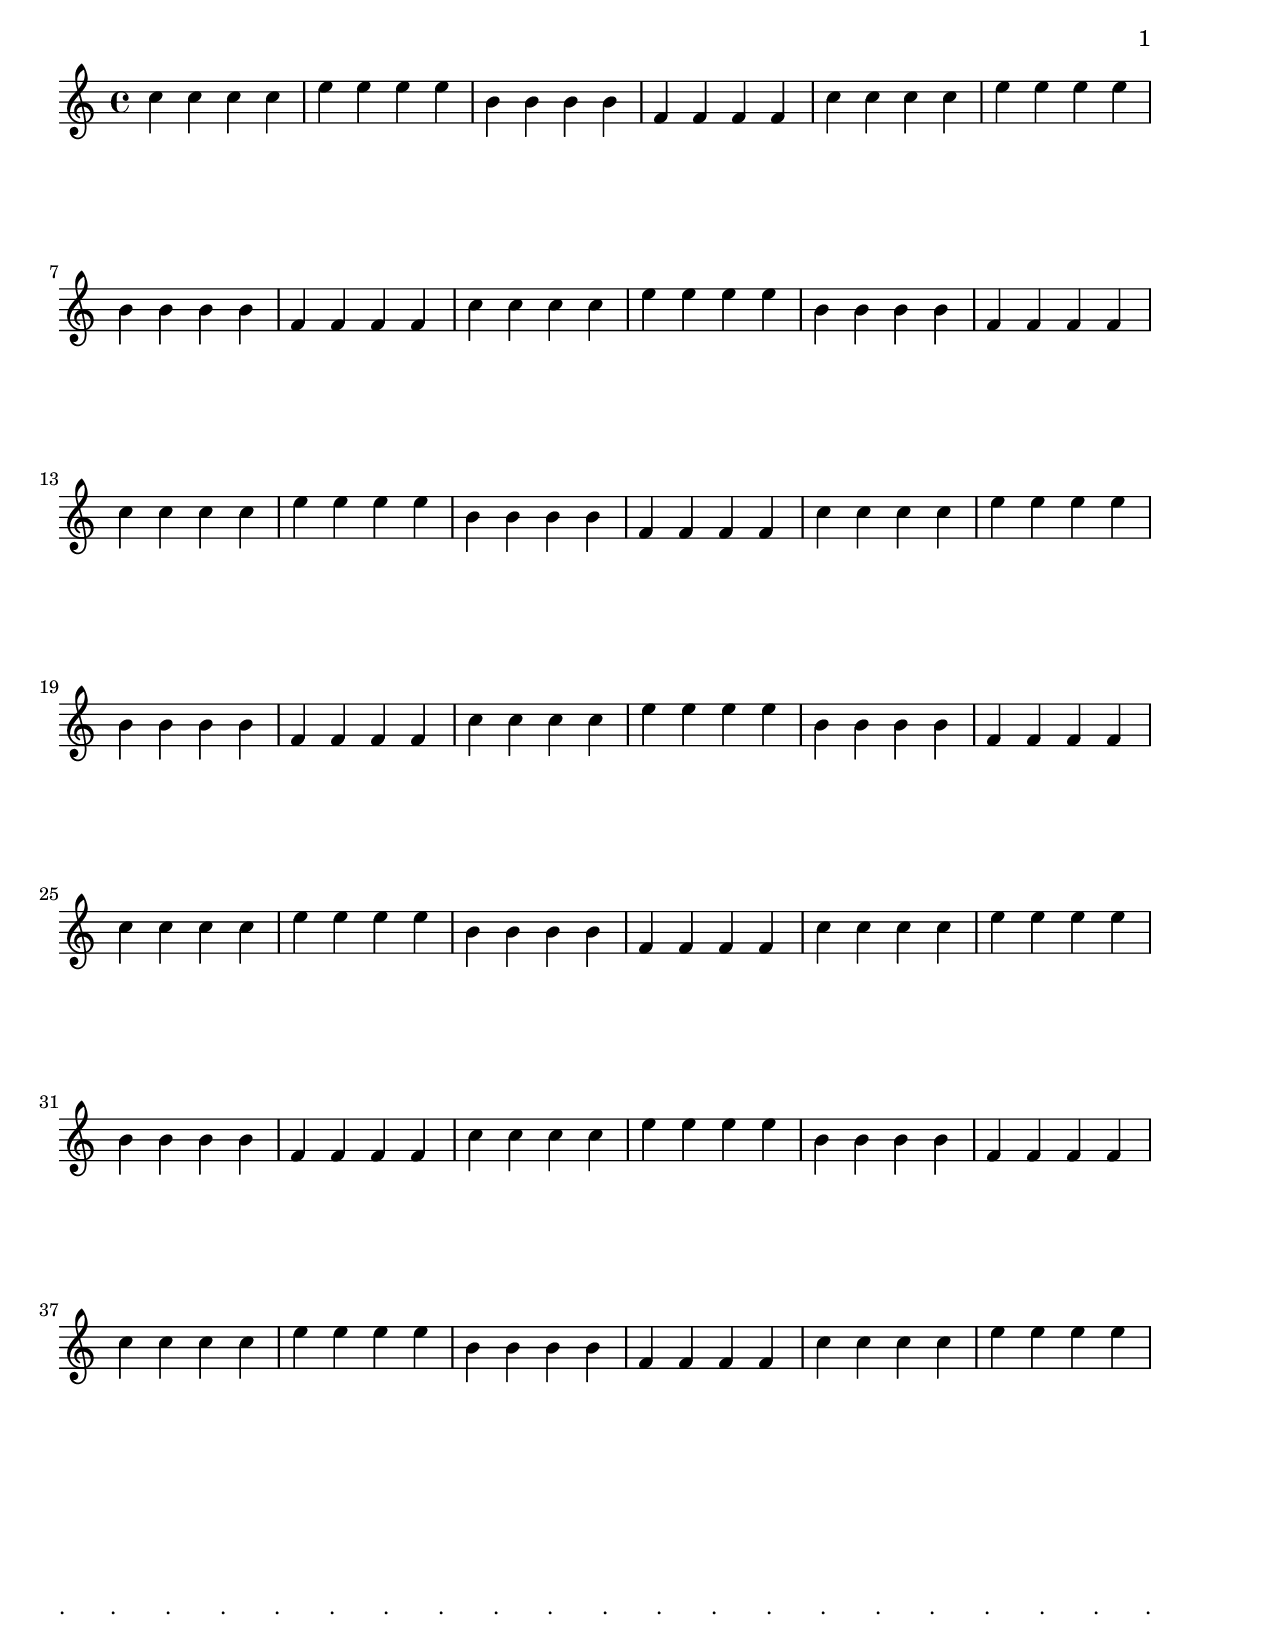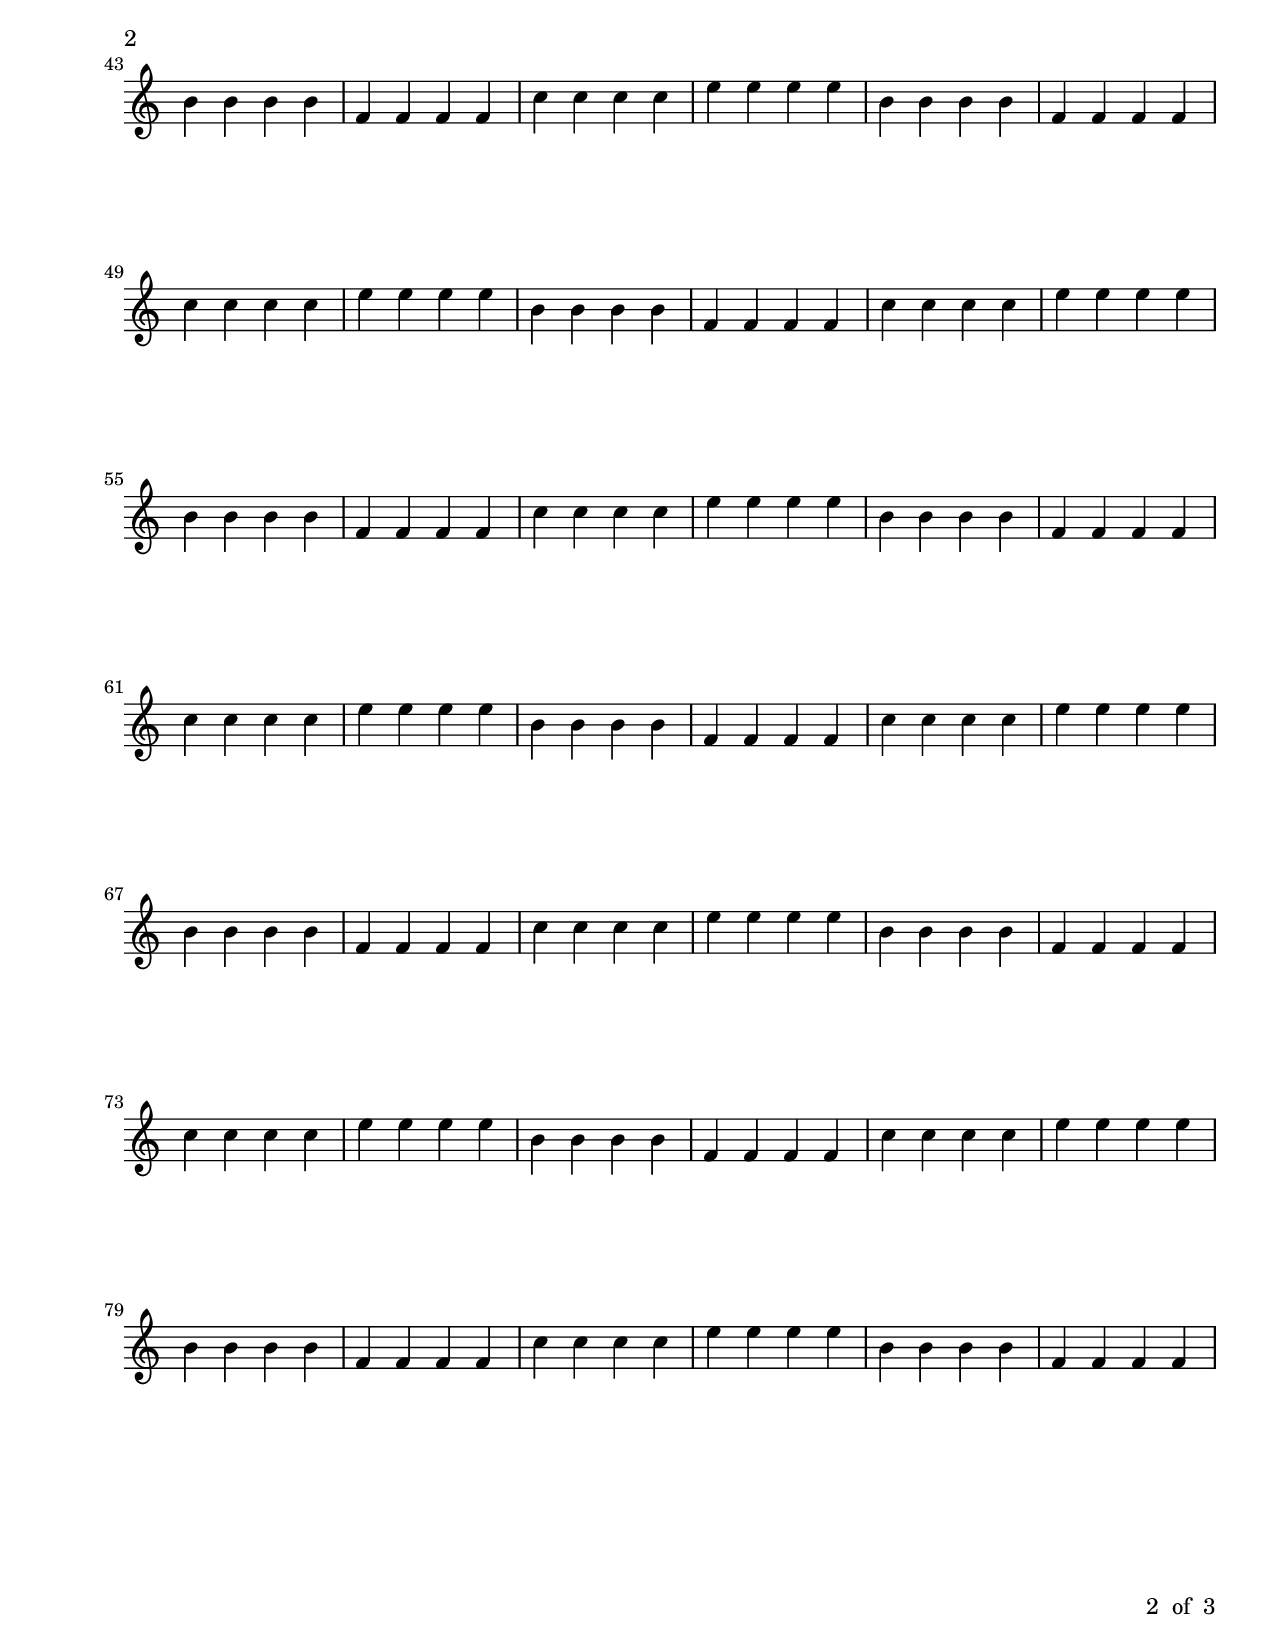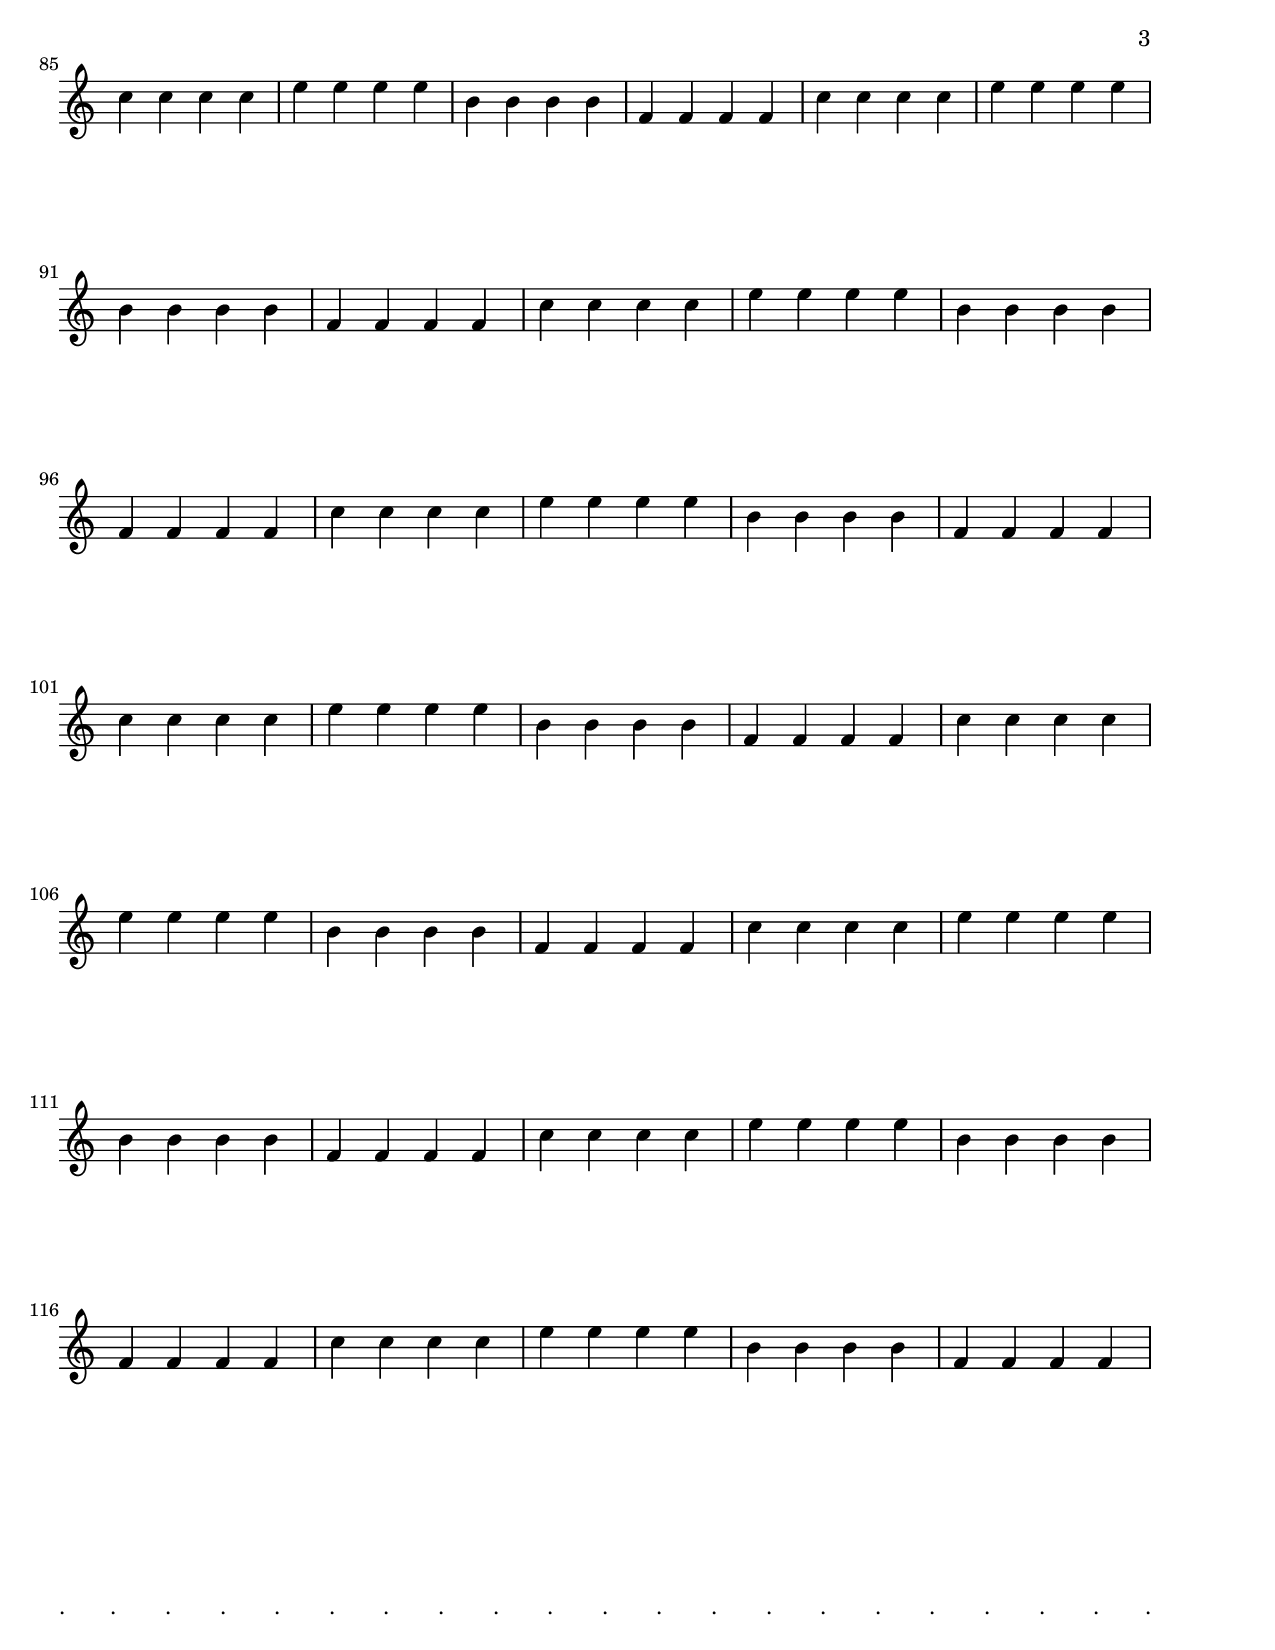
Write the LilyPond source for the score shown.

\version "2.15.34" 
\paper  {
  #(set-paper-size "letter")
  %%{
  system-system-spacing =
    #'((basic-distance . 8)
      (minimum-distance . 5)
      (padding . 1)
      (stretchability . 0))
  indent = #(* mm 0)
  interscoreline = 8\mm
  between-system-space =5\mm
  ragged-bottom = ##t 
  print-first-page-number = ##t
  line-width = #(* in 7.5)
  %line-width = 7.5 \in
  
two-sided=##t
binding-offset = 40\mm
inner-margin =  0.75\in
outer-margin = 0.25\in
markup-system-spacing = #'((basic-distance . 10) (minimum-distance . 10)
(padding . 2) (stretchability . 3))
system-system-spacing = #'((basic-distance . 20) (minimum-distance . 20)
(padding . 2) (stretchability . 3))

  systems-per-page=7
 
  top-system-spacing #'basic-distance = #7
  top-markup-spacing #'basic-distance = #5
  last-bottom-spacing #'basic-distance = #10
  
  top-system-spacing #'stretchability = #50
  top-markup-spacing #'stretchability = #30
  last-bottom-spacing #'stretchability = #40
  
  markup-system-spacing #'stretchability = #40
%}
%%{
   oddFooterMarkup = \markup {
     \fill-line { . . . . . . . . . . . . . . . . . . . . . }
     \column {
       \fill-line {
         \line { \fromproperty #'header:title }
          \line { 	 
           \on-the-fly #print-page-number-check-first
           \fromproperty #'page:page-number-string
           " of " \concat   { \page-ref #'lastPage "0" "?"}
         }
       }
     }
   }
   evenFooterMarkup = \markup {  
   	 \column {
   	  \fill-line {
   	  \line { \fromproperty #'header:title }	  
           \line {
           \on-the-fly #print-page-number-check-first
           \fromproperty #'page:page-number-string
           " of " \concat { \page-ref #'lastPage "0" "?"}
         }
       }  
     }
   }

}
%========================================
music = \repeat unfold 30 {\relative c''  {c4 c c c e e e e b b b b f f f f }  \label #'lastPage }  
\score{
  \context Staff <<
    \music

  >>
}